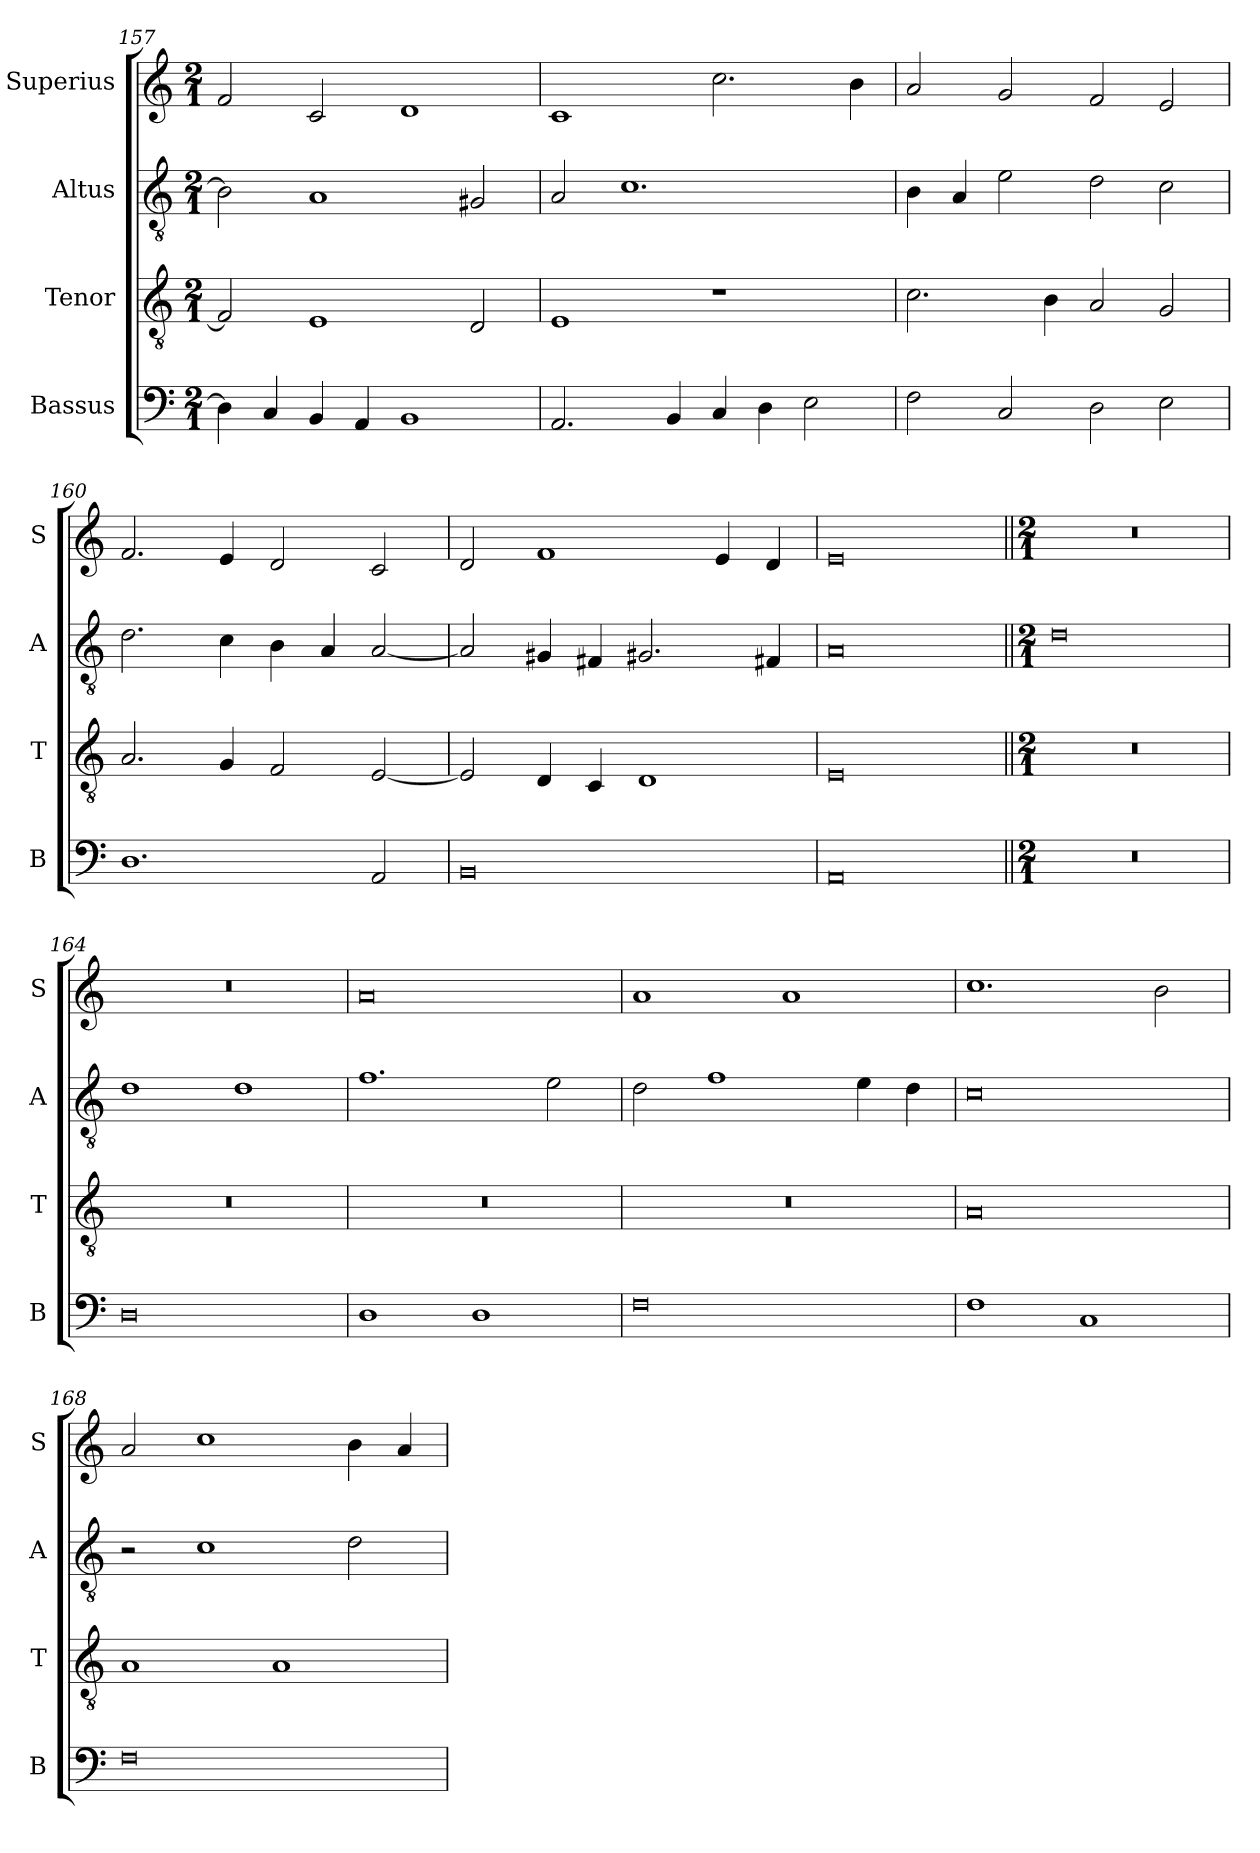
**kern	**kern	**kern	**kern
*part4	*part3	*part2	*part1
*staff4	*staff3	*staff2	*staff1
*I"Bassus	*I"Tenor	*I"Altus	*I"Superius
*I'B	*I'T	*I'A	*I'S
*clefF4	*clefGv2	*clefGv2	*clefG2
*k[]	*k[]	*k[]	*k[]
*M2/1	*M2/1	*M2/1	*M2/1
=157	=157	=157	=157
4D\]	2F/]	2B\]	2f/
4C/	.	.	.
4BB/	1E	1A	2c/
4AA/	.	.	.
1BB	.	.	1d
.	2D/	2G#X/	.
=158	=158	=158	=158
2.AA/	1E	2A/	1c
.	.	1.c	.
4BB/	.	.	.
4C/	1r	.	2.cc\
4D\	.	.	.
2E\	.	.	.
.	.	.	4b\
=159	=159	=159	=159
2F\	2.c\	4B\	2a/
.	.	4A/	.
2C/	.	2e\	2g/
.	4B\	.	.
2D\	2A/	2d\	2f/
2E\	2G/	2c\	2e/
=160	=160	=160	=160
1.D	2.A/	2.d\	2.f/
.	4G/	4c\	4e/
.	2F/	4B\	2d/
.	.	4A/	.
2AA/	[2E/	[2A/	2c/
=161	=161	=161	=161
0BB	2E/]	2A/]	2d/
.	4D/	4G#X/	1f
.	4C/	4F#X/	.
.	1D	2.G#X/	.
.	.	.	4e/
.	.	4F#X/	4d/
=162	=162	=162	=162
0AA	0E	0A	0e
!!LO:LB:g=z
=163||	=163||	=163||	=163||
*k[]	*k[]	*k[]	*k[]
*M2/1	*M2/1	*M2/1	*M2/1
0r	0r	0d	0r
=164	=164	=164	=164
0D	0r	1d	0r
.	.	1d	.
=165	=165	=165	=165
1D	0r	1.f	0a
1D	.	.	.
.	.	2e\	.
=166	=166	=166	=166
0F	0r	2d\	1a
.	.	1f	.
.	.	.	1a
.	.	4e\	.
.	.	4d\	.
=167	=167	=167	=167
1F	0A	0c	1.cc
1C	.	.	.
.	.	.	2b\
=168	=168	=168	=168
0F	1A	2r	2a/
.	.	1c	1cc
.	1A	.	.
.	.	2d\	4b\
.	.	.	4a/
=	=	=	=
*-	*-	*-	*-
